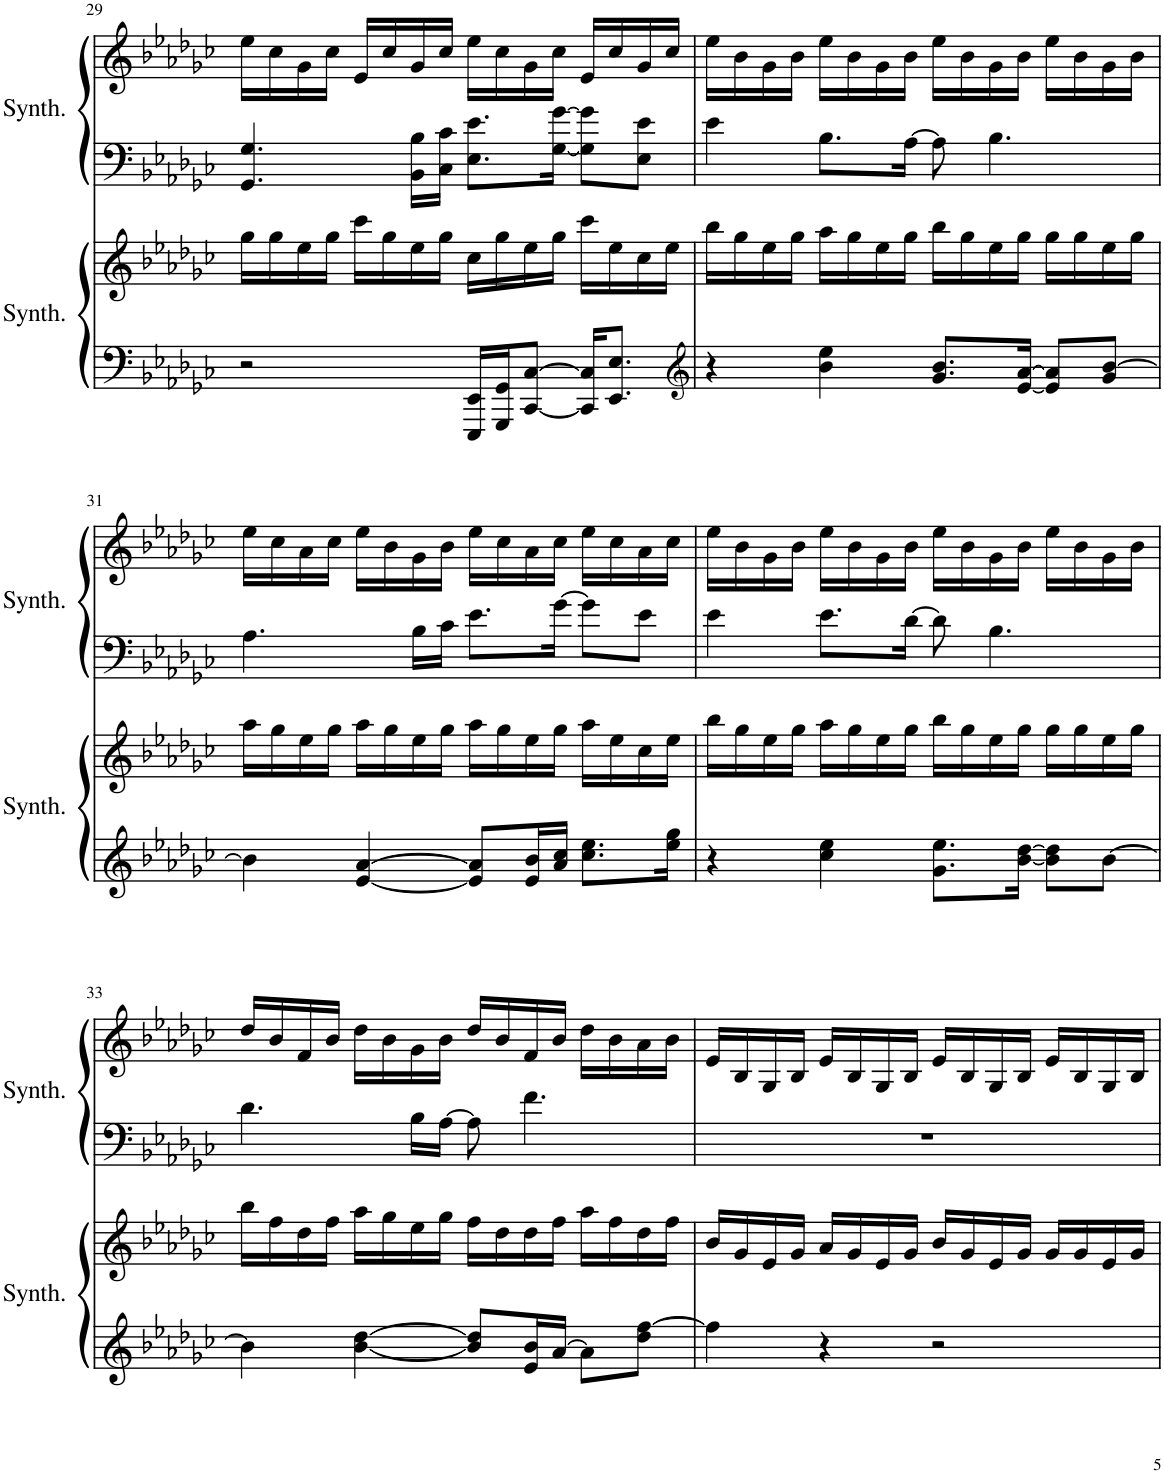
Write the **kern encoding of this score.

**kern	**kern	**kern	**kern
*part2	*part2	*part1	*part1
*staff4	*staff3	*staff2	*staff1
*I"Square Synthesizer	*	*I"Square Synthesizer	*
*I'Synth.	*	*I'Synth.	*
!!LO:PB:g=z
*clefF4	*clefG2	*clefF4	*clefG2
*k[b-e-a-d-g-c-]	*k[b-e-a-d-g-c-]	*k[b-e-a-d-g-c-]	*k[b-e-a-d-g-c-]
*M4/4	*M4/4	*M4/4	*M4/4
=29	=29	=29	=29
2r	16gg-\LL	4.GG-/ 4.G-/	16ee-\LL
.	16gg-\	.	16cc-\
.	16ee-\	.	16g-\
.	16gg-\JJ	.	16cc-\JJ
.	16ccc-\LL	.	16e-/LL
.	16gg-\	.	16cc-/
.	16ee-\	16BB-\ 16B-\LL	16g-/
.	16gg-\JJ	16C-\ 16c-\JJ	16cc-/JJ
16EEE-/ 16EE-/LL	16cc-\LL	8.E-\ 8.e-\L	16ee-\LL
16GGG-/ 16GG-/J	16gg-\	.	16cc-\
[8CC-/ [8C-/J	16ee-\	.	16g-\
.	16gg-\JJ	[16G-\ [16g-\Jk	16cc-\JJ
16CC-/] 16C-/]KL	16ccc-\LL	8G-\] 8g-\]L	16e-/LL
8.EE-/ 8.E-/J	16ee-\	.	16cc-/
.	16cc-\	8E-\ 8e-\J	16g-/
.	16ee-\JJ	.	16cc-/JJ
=30	=30	=30	=30
*clefG2	*	*	*
4r	16bb-\LL	4e-\	16ee-\LL
.	16gg-\	.	16b-\
.	16ee-\	.	16g-\
.	16gg-\JJ	.	16b-\JJ
4b-\ 4ee-\	16aa-\LL	8.B-\L	16ee-\LL
.	16gg-\	.	16b-\
.	16ee-\	.	16g-\
.	16gg-\JJ	[16A-\Jk	16b-\JJ
8.g-/ 8.b-/L	16bb-\LL	8A-\]	16ee-\LL
.	16gg-\	.	16b-\
.	16ee-\	4.B-\	16g-\
[16e-/ [16a-/Jk	16gg-\JJ	.	16b-\JJ
8e-/] 8a-/]L	16gg-\LL	.	16ee-\LL
.	16gg-\	.	16b-\
8g-/ [8b-/J	16ee-\	.	16g-\
.	16gg-\JJ	.	16b-\JJ
!!LO:LB:g=z
=31	=31	=31	=31
4b-\]	16aa-\LL	4.A-\	16ee-\LL
.	16gg-\	.	16cc-\
.	16ee-\	.	16a-\
.	16gg-\JJ	.	16cc-\JJ
[4e-/ [4a-/	16aa-\LL	.	16ee-\LL
.	16gg-\	.	16b-\
.	16ee-\	16B-\LL	16g-\
.	16gg-\JJ	16c-\JJ	16b-\JJ
8e-/] 8a-/]L	16aa-\LL	8.e-\L	16ee-\LL
.	16gg-\	.	16cc-\
16e-/ 16b-/L	16ee-\	.	16a-\
16a-/ 16cc-/JJ	16gg-\JJ	[16g-\Jk	16cc-\JJ
8.cc-\ 8.ee-\L	16aa-\LL	8g-\L]	16ee-\LL
.	16ee-\	.	16cc-\
.	16cc-\	8e-\J	16a-\
16ee-\ 16gg-\Jk	16ee-\JJ	.	16cc-\JJ
=32	=32	=32	=32
4r	16bb-\LL	4e-\	16ee-\LL
.	16gg-\	.	16b-\
.	16ee-\	.	16g-\
.	16gg-\JJ	.	16b-\JJ
4cc-\ 4ee-\	16aa-\LL	8.e-\L	16ee-\LL
.	16gg-\	.	16b-\
.	16ee-\	.	16g-\
.	16gg-\JJ	[16d-\Jk	16b-\JJ
8.g-\ 8.ee-\L	16bb-\LL	8d-\]	16ee-\LL
.	16gg-\	.	16b-\
.	16ee-\	4.B-\	16g-\
[16b-\ [16dd-\Jk	16gg-\JJ	.	16b-\JJ
8b-\] 8dd-\]L	16gg-\LL	.	16ee-\LL
.	16gg-\	.	16b-\
[8b-\J	16ee-\	.	16g-\
.	16gg-\JJ	.	16b-\JJ
!!LO:LB:g=z
=33	=33	=33	=33
4b-\]	16bb-\LL	4.d-\	16dd-/LL
.	16ff\	.	16b-/
.	16dd-\	.	16f/
.	16ff\JJ	.	16b-/JJ
[4b-\ [4dd-\	16aa-\LL	.	16dd-\LL
.	16gg-\	.	16b-\
.	16ee-\	16B-\LL	16g-\
.	16gg-\JJ	[16A-\JJ	16b-\JJ
8b-/] 8dd-/]L	16ff\LL	8A-\]	16dd-/LL
.	16dd-\	.	16b-/
16e-/ 16b-/L	16dd-\	4.f\	16f/
[16a-/JJ	16ff\JJ	.	16b-/JJ
8a-\L]	16aa-\LL	.	16dd-\LL
.	16ff\	.	16b-\
8dd-\ [8ff\J	16dd-\	.	16a-\
.	16ff\JJ	.	16b-\JJ
=34	=34	=34	=34
4ff\]	16b-/LL	1r	16e-/LL
.	16g-/	.	16B-/
.	16e-/	.	16G-/
.	16g-/JJ	.	16B-/JJ
4r	16a-/LL	.	16e-/LL
.	16g-/	.	16B-/
.	16e-/	.	16G-/
.	16g-/JJ	.	16B-/JJ
2r	16b-/LL	.	16e-/LL
.	16g-/	.	16B-/
.	16e-/	.	16G-/
.	16g-/JJ	.	16B-/JJ
.	16g-/LL	.	16e-/LL
.	16g-/	.	16B-/
.	16e-/	.	16G-/
.	16g-/JJ	.	16B-/JJ
=	=	=	=
*-	*-	*-	*-
